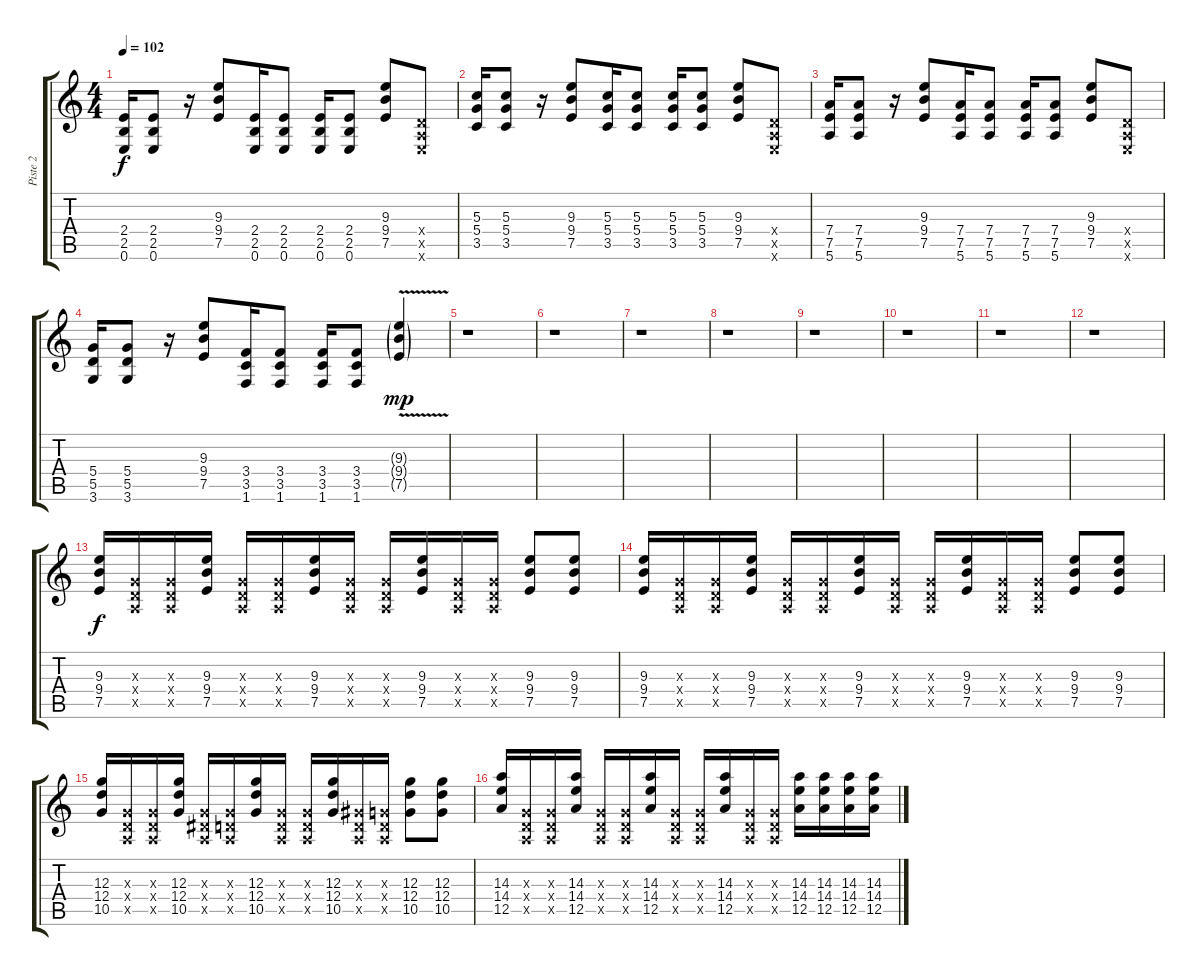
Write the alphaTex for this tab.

\track ("Piste 2" "Piste 2") {instrument distortionguitar}
\staff {score tabs}
\tuning (E4 B3 G3 D3 A2 E2) {hide}
\ts (4 4)
\tempo 102
\clef g2
\ks c
(2.4 2.5 0.6).16{dy f} (2.4 2.5 0.6).8 r.16 (9.3 9.4 7.5).8 (2.4 2.5 0.6).16 (2.4 2.5 0.6).8 (2.4 2.5 0.6).16 (2.4 2.5 0.6).8 (9.3 9.4 7.5).8 (0.4{x} 0.5{x} 0.6{x}).8 |
(5.3 5.4 3.5).16 (5.3 5.4 3.5).8 r.16 (9.3 9.4 7.5).8 (5.3 5.4 3.5).16 (5.3 5.4 3.5).8 (5.3 5.4 3.5).16 (5.3 5.4 3.5).8 (9.3 9.4 7.5).8 (0.4{x} 0.5{x} 0.6{x}).8 |
(7.4 7.5 5.6).16 (7.4 7.5 5.6).8 r.16 (9.3 9.4 7.5).8 (7.4 7.5 5.6).16 (7.4 7.5 5.6).8 (7.4 7.5 5.6).16 (7.4 7.5 5.6).8 (9.3 9.4 7.5).8 (0.4{x} 0.5{x} 0.6{x}).8 |
(5.4 5.5 3.6).16 (5.4 5.5 3.6).8 r.16 (9.3 9.4 7.5).8 (3.4 3.5 1.6).16 (3.4 3.5 1.6).8 (3.4 3.5 1.6).16 (3.4 3.5 1.6).8 (9.3{v g} 9.4{g} 7.5{g}).4{dy mp} |
r.1 |
r.1 |
r.1 |
r.1 |
r.1 |
r.1 |
r.1 |
r.1 |
(9.3 9.4 7.5).16{dy f instrument electricguitarclean} (0.3{x} 0.4{x} 0.5{x}).16 (0.3{x} 0.4{x} 0.5{x}).16 (9.3 9.4 7.5).16 (0.3{x} 0.4{x} 0.5{x}).16 (0.3{x} 0.4{x} 0.5{x}).16 (9.3 9.4 7.5).16 (0.3{x} 0.4{x} 0.5{x}).16 (0.3{x} 0.4{x} 0.5{x}).16 (9.3 9.4 7.5).16 (0.3{x} 0.4{x} 0.5{x}).16 (0.3{x} 0.4{x} 0.5{x}).16 (9.3 9.4 7.5).8 (9.3 9.4 7.5).8 |
(9.3 9.4 7.5).16 (0.3{x} 0.4{x} 0.5{x}).16 (0.3{x} 0.4{x} 0.5{x}).16 (9.3 9.4 7.5).16 (0.3{x} 0.4{x} 0.5{x}).16 (0.3{x} 0.4{x} 0.5{x}).16 (9.3 9.4 7.5).16 (0.3{x} 0.4{x} 0.5{x}).16 (0.3{x} 0.4{x} 0.5{x}).16 (9.3 9.4 7.5).16 (0.3{x} 0.4{x} 0.5{x}).16 (0.3{x} 0.4{x} 0.5{x}).16 (9.3 9.4 7.5).8 (9.3 9.4 7.5).8 |
(12.3 12.4 10.5).16 (0.3{x} 0.4{x} 0.5{x}).16 (0.3{x} 0.4{x} 0.5{x}).16 (12.3 12.4 10.5).16 (0.3{x} 1.4{x} 0.5{x}).16 (0.3{x} 0.4{x} 0.5{x}).16 (12.3 12.4 10.5).16 (0.3{x} 0.4{x} 0.5{x}).16 (0.3{x} 0.4{x} 0.5{x}).16 (12.3 12.4 10.5).16 (1.3{x} 0.4{x} 0.5{x}).16 (0.3{x} 0.4{x} 0.5{x}).16 (12.3 12.4 10.5).8 (12.3 12.4 10.5).8 |
(14.3 14.4 12.5).16 (0.3{x} 0.4{x} 0.5{x}).16 (0.3{x} 0.4{x} 0.5{x}).16 (14.3 14.4 12.5).16 (0.3{x} 0.4{x} 0.5{x}).16 (0.3{x} 0.4{x} 0.5{x}).16 (14.3 14.4 12.5).16 (0.3{x} 0.4{x} 0.5{x}).16 (0.3{x} 0.4{x} 0.5{x}).16 (14.3 14.4 12.5).16 (0.3{x} 0.4{x} 0.5{x}).16 (0.3{x} 0.4{x} 0.5{x}).16 (14.3 14.4 12.5).16 (14.3 14.4 12.5).16 (14.3 14.4 12.5).16 (14.3 14.4 12.5).16
